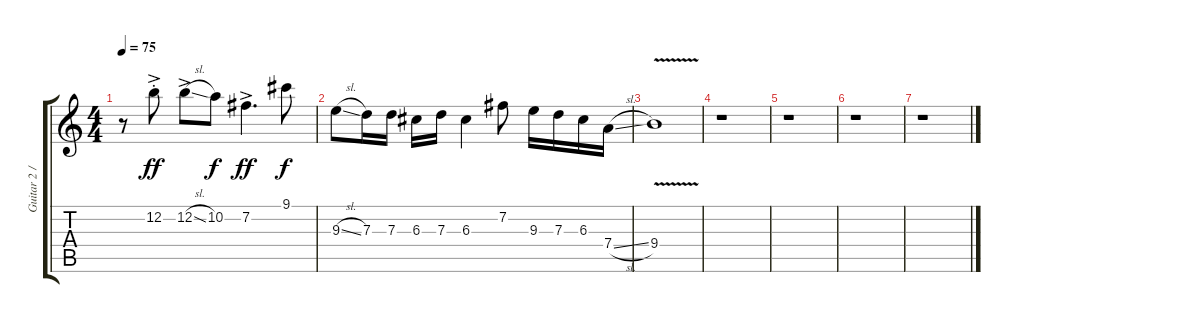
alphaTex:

\track ("Guitar 2 / Lead-Backup" "Guitar 2 /") {instrument acousticguitarsteel}
\staff {score tabs}
\tuning (E4 B3 G3 D3 A2 E2) {hide}
\ts (4 4)
\tempo 75
\clef g2
\ks c
r.8{dy ff} 12.2{ac st}.8 12.2{sl ac}.8 10.2.8{dy f} 7.2{ac}.4{d dy ff} 9.1.8{dy f} |
9.3{sl}.8 7.3.16 7.3.16 6.3.16 7.3.16 6.3.4 7.2.8 9.3.16 7.3.16 6.3.16 7.4{sl}.16 |
9.4{v}.1 |
r.1 |
r.1 |
r.1 |
r.1
